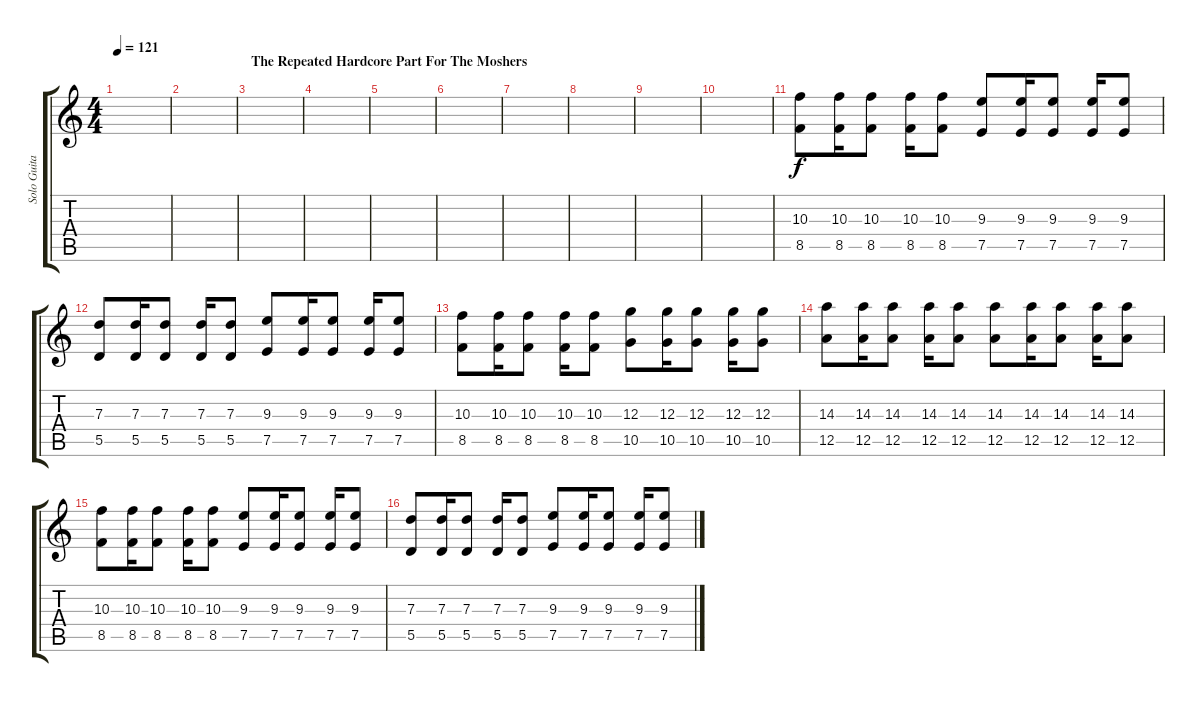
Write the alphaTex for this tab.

\track ("Solo Guitar" "Solo Guita") {instrument distortionguitar}
\staff {score tabs}
\tuning (E4 B3 G3 D3 A2 D2) {hide}
\ts (4 4)
\tempo 121
\clef g2
\ks c
|
|
\section ("" "The Repeated Hardcore Part For The Moshers")
|
|
|
|
|
|
|
|
(10.3 8.5).8 (10.3 8.5).16 (10.3 8.5).8 (10.3 8.5).16 (10.3 8.5).8 (9.3 7.5).8 (9.3 7.5).16 (9.3 7.5).8 (9.3 7.5).16 (9.3 7.5).8 |
(7.3 5.5).8 (7.3 5.5).16 (7.3 5.5).8 (7.3 5.5).16 (7.3 5.5).8 (9.3 7.5).8 (9.3 7.5).16 (9.3 7.5).8 (9.3 7.5).16 (9.3 7.5).8 |
(10.3 8.5).8 (10.3 8.5).16 (10.3 8.5).8 (10.3 8.5).16 (10.3 8.5).8 (12.3 10.5).8 (12.3 10.5).16 (12.3 10.5).8 (12.3 10.5).16 (12.3 10.5).8 |
(14.3 12.5).8 (14.3 12.5).16 (14.3 12.5).8 (14.3 12.5).16 (14.3 12.5).8 (14.3 12.5).8 (14.3 12.5).16 (14.3 12.5).8 (14.3 12.5).16 (14.3 12.5).8 |
(10.3 8.5).8 (10.3 8.5).16 (10.3 8.5).8 (10.3 8.5).16 (10.3 8.5).8 (9.3 7.5).8 (9.3 7.5).16 (9.3 7.5).8 (9.3 7.5).16 (9.3 7.5).8 |
(7.3 5.5).8 (7.3 5.5).16 (7.3 5.5).8 (7.3 5.5).16 (7.3 5.5).8 (9.3 7.5).8 (9.3 7.5).16 (9.3 7.5).8 (9.3 7.5).16 (9.3 7.5).8
